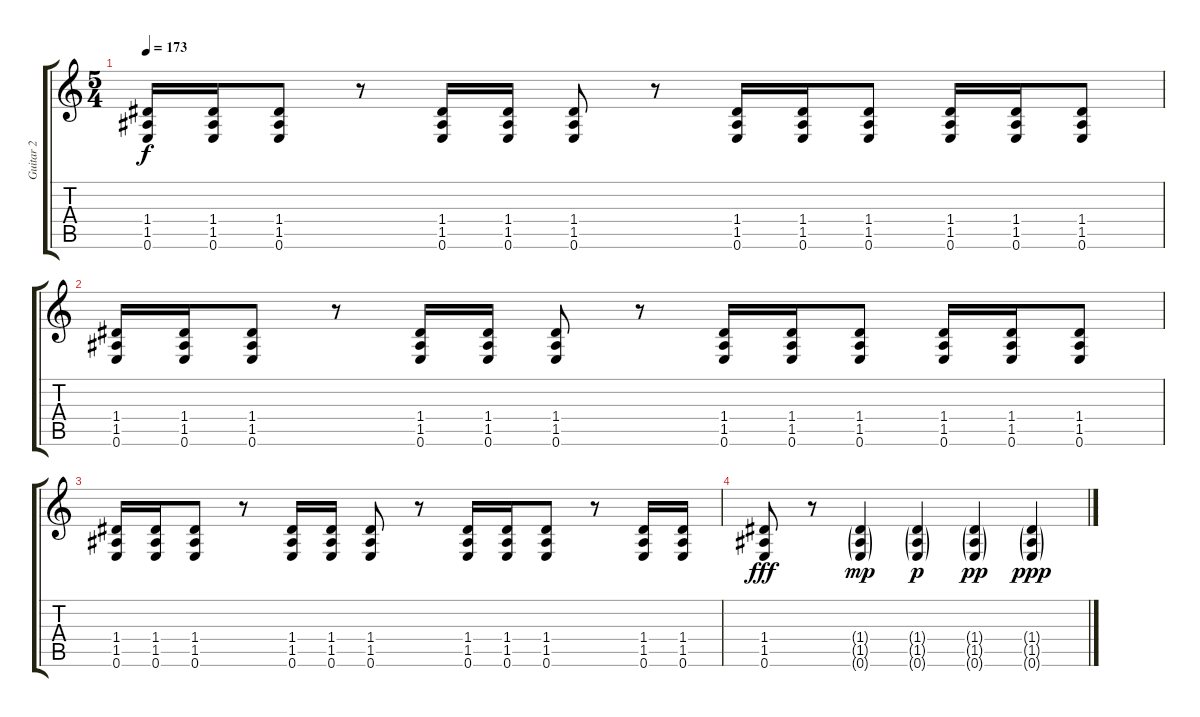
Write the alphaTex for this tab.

\track ("Guitar 2" "Guitar 2") {instrument distortionguitar}
\staff {score tabs}
\tuning (E4 B3 G3 D3 A2 E2) {hide}
\ts (5 4)
\tempo 173
\clef g2
\ks c
(1.4 1.5 0.6).16{dy f} (1.4 1.5 0.6).16 (1.4 1.5 0.6).8 r.8 (1.4 1.5 0.6).16 (1.4 1.5 0.6).16 (1.4 1.5 0.6).8 r.8 (1.4 1.5 0.6).16 (1.4 1.5 0.6).16 (1.4 1.5 0.6).8 (1.4 1.5 0.6).16 (1.4 1.5 0.6).16 (1.4 1.5 0.6).8 |
(1.4 1.5 0.6).16 (1.4 1.5 0.6).16 (1.4 1.5 0.6).8 r.8 (1.4 1.5 0.6).16 (1.4 1.5 0.6).16 (1.4 1.5 0.6).8 r.8 (1.4 1.5 0.6).16 (1.4 1.5 0.6).16 (1.4 1.5 0.6).8 (1.4 1.5 0.6).16 (1.4 1.5 0.6).16 (1.4 1.5 0.6).8 |
(1.4 1.5 0.6).16 (1.4 1.5 0.6).16 (1.4 1.5 0.6).8 r.8 (1.4 1.5 0.6).16 (1.4 1.5 0.6).16 (1.4 1.5 0.6).8 r.8 (1.4 1.5 0.6).16 (1.4 1.5 0.6).16 (1.4 1.5 0.6).8 r.8 (1.4 1.5 0.6).16 (1.4 1.5 0.6).16 |
(1.4 1.5 0.6).8{dy fff} r.8 (1.4{g} 1.5{g} 0.6{g}).4{dy mp} (1.4{g} 1.5{g} 0.6{g}).4{dy p} (1.4{g} 1.5{g} 0.6{g}).4{dy pp} (1.4{g} 1.5{g} 0.6{g}).4{dy ppp}
